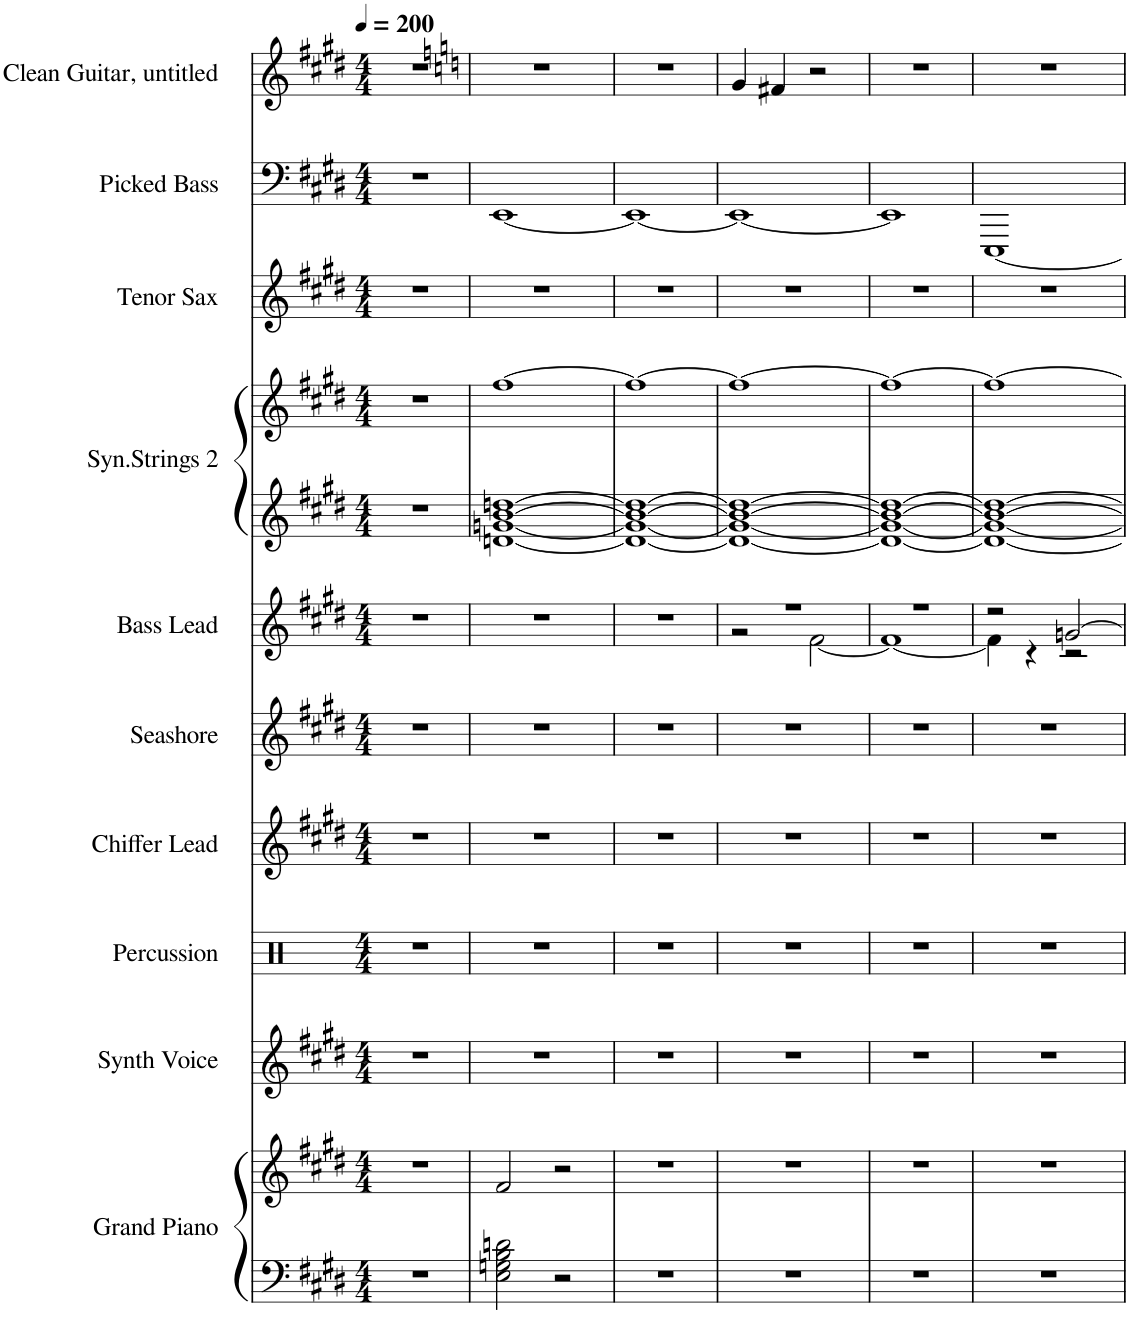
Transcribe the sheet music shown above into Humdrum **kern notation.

**kern	**kern	**kern	**kern	**kern	**kern	**kern	**kern	**kern	**kern	**kern	**kern
*part10	*part10	*part9	*part8	*part7	*part6	*part5	*part4	*part4	*part3	*part2	*part1
*staff12	*staff11	*staff10	*staff9	*staff8	*staff7	*staff6	*staff5	*staff4	*staff3	*staff2	*staff1
*I"Grand Piano	*	*I"Synth Voice	*I"Percussion	*I"Chiffer Lead	*I"Seashore	*I"Bass Lead	*I"Syn.Strings 2	*	*I"Tenor Sax	*I"Picked Bass	*I"Clean Guitar, untitled
*I'Pno	*	*I'V	*	*	*	*	*I'Str	*	*I'T Sax	*	*
*clefF4	*clefG2	*clefG2	*clefX	*clefG2	*clefG2	*clefG2	*clefG2	*clefG2	*clefG2	*clefF4	*clefG2
*	*	*	*	*	*	*	*	*	*Trd8c14	*	*
*k[f#c#g#d#]	*k[f#c#g#d#]	*k[f#c#g#d#]	*k[]	*k[f#c#g#d#]	*k[f#c#g#d#]	*k[f#c#g#d#]	*k[f#c#g#d#]	*k[f#c#g#d#]	*k[f#c#g#d#]	*k[f#c#g#d#]	*k[f#c#g#d#]
*M4/4	*M4/4	*M4/4	*M4/4	*M4/4	*M4/4	*M4/4	*M4/4	*M4/4	*M4/4	*M4/4	*M4/4
*MM200	*MM200	*MM200	*MM200	*MM200	*MM200	*MM200	*MM200	*MM200	*MM200	*MM200	*MM200
=1	=1	=1	=1	=1	=1	=1	=1	=1	=1	=1	=1
1r	1r	1r	1r	1r	1r	1r	1r	1r	1r	1r	1r
=2	=2	=2	=2	=2	=2	=2	=2	=2	=2	=2	=2
2E\ 2Gn\ 2B\ 2dn\	2f#/	1r	1r	1r	1r	1r	[1dn [1gn [1b [1ddn	[1ff#	1r	[1EE	1r
2r	2r	.	.	.	.	.	.	.	.	.	.
=3	=3	=3	=3	=3	=3	=3	=3	=3	=3	=3	=3
1r	1r	1r	1r	1r	1r	1r	1d_ 1g_ 1b_ 1dd_	1ff#_	1r	1EE_	1r
=4	=4	=4	=4	=4	=4	=4	=4	=4	=4	=4	=4
*	*	*	*	*	*	*^	*	*	*	*	*
1r	1r	1r	1r	1r	1r	1r	2r	1d_ 1g_ 1b_ 1dd_	1ff#_	1r	1EE_	4g/
.	.	.	.	.	.	.	.	.	.	.	.	4f#X/
.	.	.	.	.	.	.	[2f#\	.	.	.	.	2r
=5	=5	=5	=5	=5	=5	=5	=5	=5	=5	=5	=5	=5
1r	1r	1r	1r	1r	1r	1r	1f#_	1d_ 1g_ 1b_ 1dd_	1ff#_	1r	1EE]	1r
=6	=6	=6	=6	=6	=6	=6	=6	=6	=6	=6	=6	=6
1r	1r	1r	1r	1r	1r	2r	4f#\]	1d_ 1g_ 1b_ 1dd_	1ff#_	1r	[1EEE	1r
.	.	.	.	.	.	.	4r	.	.	.	.	.
.	.	.	.	.	.	[2gn/	2r	.	.	.	.	.
*	*	*	*	*	*	*v	*v	*	*	*	*	*
=	=	=	=	=	=	=	=	=	=	=	=
*-	*-	*-	*-	*-	*-	*-	*-	*-	*-	*-	*-
